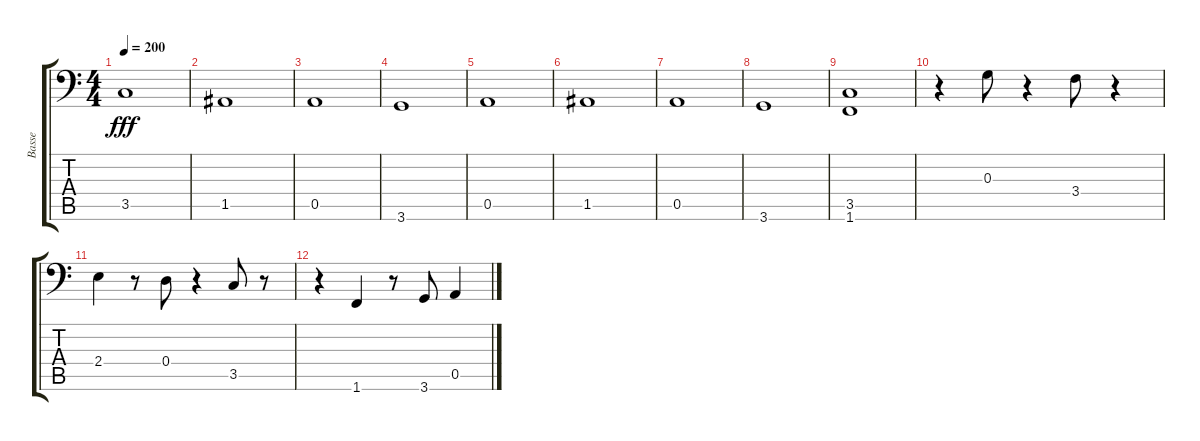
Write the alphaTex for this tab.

\track ("Basse" "Basse") {instrument electricbassfinger}
\staff {score tabs}
\tuning (E3 B2 G2 D2 A1 E1) {hide}
\ts (4 4)
\tempo 200
\clef f4
\ks c
3.5.1{dy fff} |
1.5.1 |
0.5.1 |
3.6.1 |
0.5.1 |
1.5.1 |
0.5.1 |
3.6.1 |
(3.5 1.6).1 |
r.4 0.3.8 r.4 3.4.8 r.4 |
2.4.4 r.8 0.4.8 r.4 3.5.8 r.8 |
r.4 1.6.4 r.8 3.6.8 0.5.4
